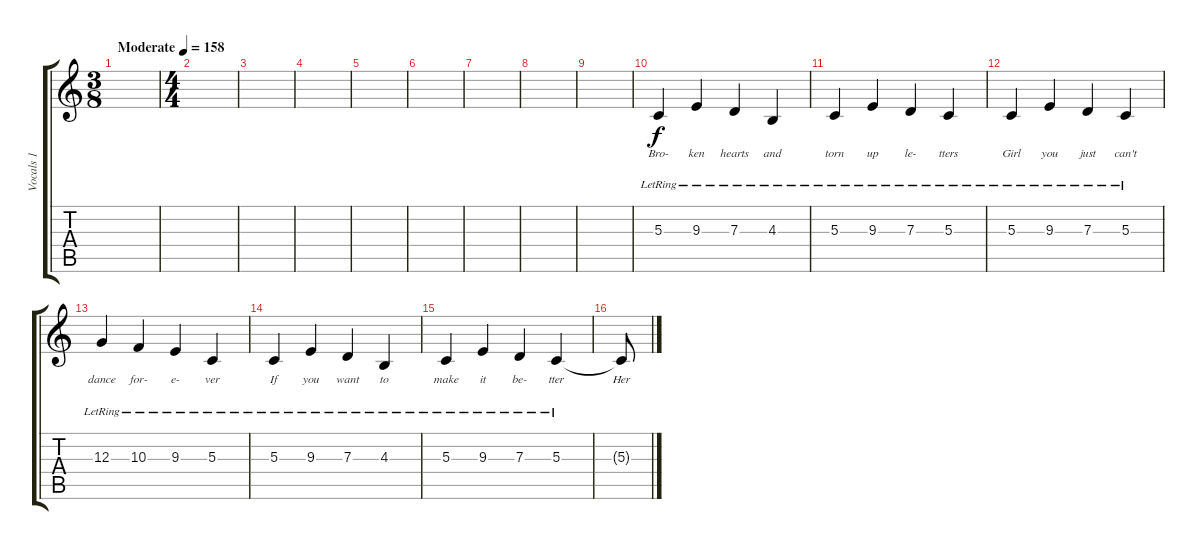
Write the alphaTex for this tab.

\track ("Vocals 1" "Vocals 1") {instrument tenorsax}
\staff {score tabs}
\tuning (E4 B3 G3 D3 A2 E2) {hide}
\ts (3 8)
\tempo (158 "Moderate")
\clef g2
\ks c
|
\ts (4 4)
|
|
|
|
|
|
|
|
5.3{lr}.4{lyrics (0 "Bro-") lyrics (1 "") lyrics (2 "") lyrics (3 "") lyrics (4 "")} 9.3{lr}.4{lyrics (0 "ken") lyrics (1 "") lyrics (2 "") lyrics (3 "") lyrics (4 "")} 7.3{lr}.4{lyrics (0 "hearts") lyrics (1 "") lyrics (2 "") lyrics (3 "") lyrics (4 "")} 4.3{lr}.4{lyrics (0 "and") lyrics (1 "") lyrics (2 "") lyrics (3 "") lyrics (4 "")} |
5.3{lr}.4{lyrics (0 "torn") lyrics (1 "") lyrics (2 "") lyrics (3 "") lyrics (4 "")} 9.3{lr}.4{lyrics (0 "up") lyrics (1 "") lyrics (2 "") lyrics (3 "") lyrics (4 "")} 7.3{lr}.4{lyrics (0 "le-") lyrics (1 "") lyrics (2 "") lyrics (3 "") lyrics (4 "")} 5.3{lr}.4{lyrics (0 "tters") lyrics (1 "") lyrics (2 "") lyrics (3 "") lyrics (4 "")} |
5.3{lr}.4{lyrics (0 "Girl") lyrics (1 "") lyrics (2 "") lyrics (3 "") lyrics (4 "")} 9.3{lr}.4{lyrics (0 "you") lyrics (1 "") lyrics (2 "") lyrics (3 "") lyrics (4 "")} 7.3{lr}.4{lyrics (0 "just") lyrics (1 "") lyrics (2 "") lyrics (3 "") lyrics (4 "")} 5.3{lr}.4{lyrics (0 "can't") lyrics (1 "") lyrics (2 "") lyrics (3 "") lyrics (4 "")} |
12.3{lr}.4{lyrics (0 "dance") lyrics (1 "") lyrics (2 "") lyrics (3 "") lyrics (4 "")} 10.3{lr}.4{lyrics (0 "for-") lyrics (1 "") lyrics (2 "") lyrics (3 "") lyrics (4 "")} 9.3{lr}.4{lyrics (0 "e-") lyrics (1 "") lyrics (2 "") lyrics (3 "") lyrics (4 "")} 5.3{lr}.4{lyrics (0 "ver") lyrics (1 "") lyrics (2 "") lyrics (3 "") lyrics (4 "")} |
5.3{lr}.4{lyrics (0 "If") lyrics (1 "") lyrics (2 "") lyrics (3 "") lyrics (4 "")} 9.3{lr}.4{lyrics (0 "you") lyrics (1 "") lyrics (2 "") lyrics (3 "") lyrics (4 "")} 7.3{lr}.4{lyrics (0 "want") lyrics (1 "") lyrics (2 "") lyrics (3 "") lyrics (4 "")} 4.3{lr}.4{lyrics (0 "to") lyrics (1 "") lyrics (2 "") lyrics (3 "") lyrics (4 "")} |
5.3{lr}.4{lyrics (0 "make") lyrics (1 "") lyrics (2 "") lyrics (3 "") lyrics (4 "")} 9.3{lr}.4{lyrics (0 "it") lyrics (1 "") lyrics (2 "") lyrics (3 "") lyrics (4 "")} 7.3{lr}.4{lyrics (0 "be-") lyrics (1 "") lyrics (2 "") lyrics (3 "") lyrics (4 "")} 5.3{lr}.4{lyrics (0 "tter") lyrics (1 "") lyrics (2 "") lyrics (3 "") lyrics (4 "")} |
5.3{t}.8{lyrics (0 "Her") lyrics (1 "") lyrics (2 "") lyrics (3 "") lyrics (4 "") dy f}
